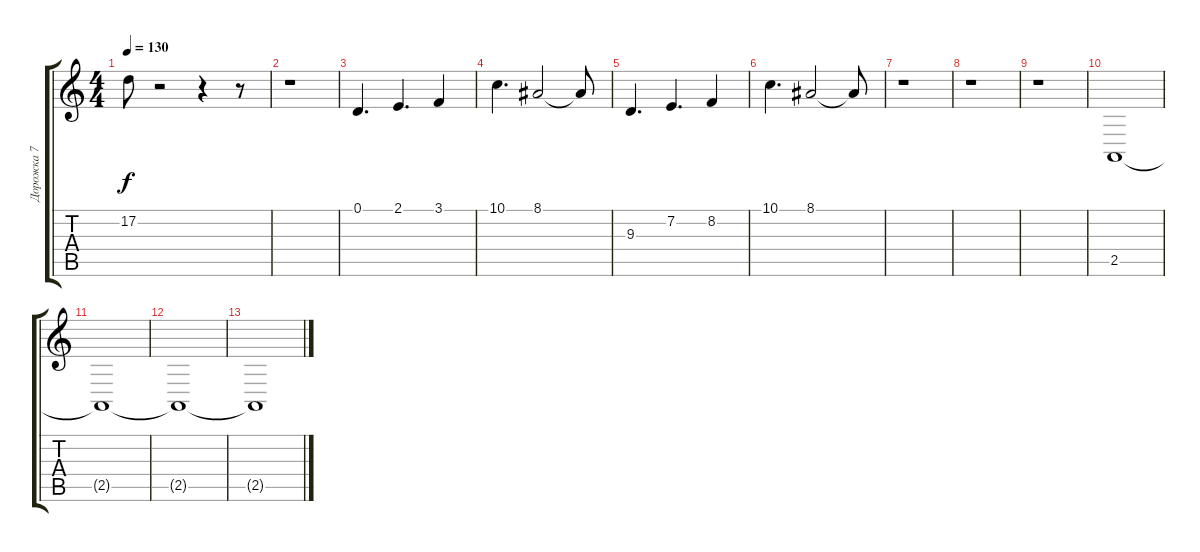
\track ("Дорожка 7" "Дорожка 7") {instrument stringensemble1}
\staff {score tabs}
\tuning (D4 A3 F3 C3 G2 D2) {hide}
\ts (4 4)
\tempo 130
\clef g2
\ks c
17.2.8{dy f} r.2 r.4 r.8 |
r.1 |
0.1.4{d} 2.1.4{d} 3.1.4 |
10.1.4{d} 8.1.2 8.1{t}.8 |
9.3.4{d} 7.2.4{d} 8.2.4 |
10.1.4{d} 8.1.2 8.1{t}.8 |
r.1 |
r.1 |
r.1 |
2.5.1 |
2.5{t}.1 |
2.5{t}.1 |
2.5{t}.1
